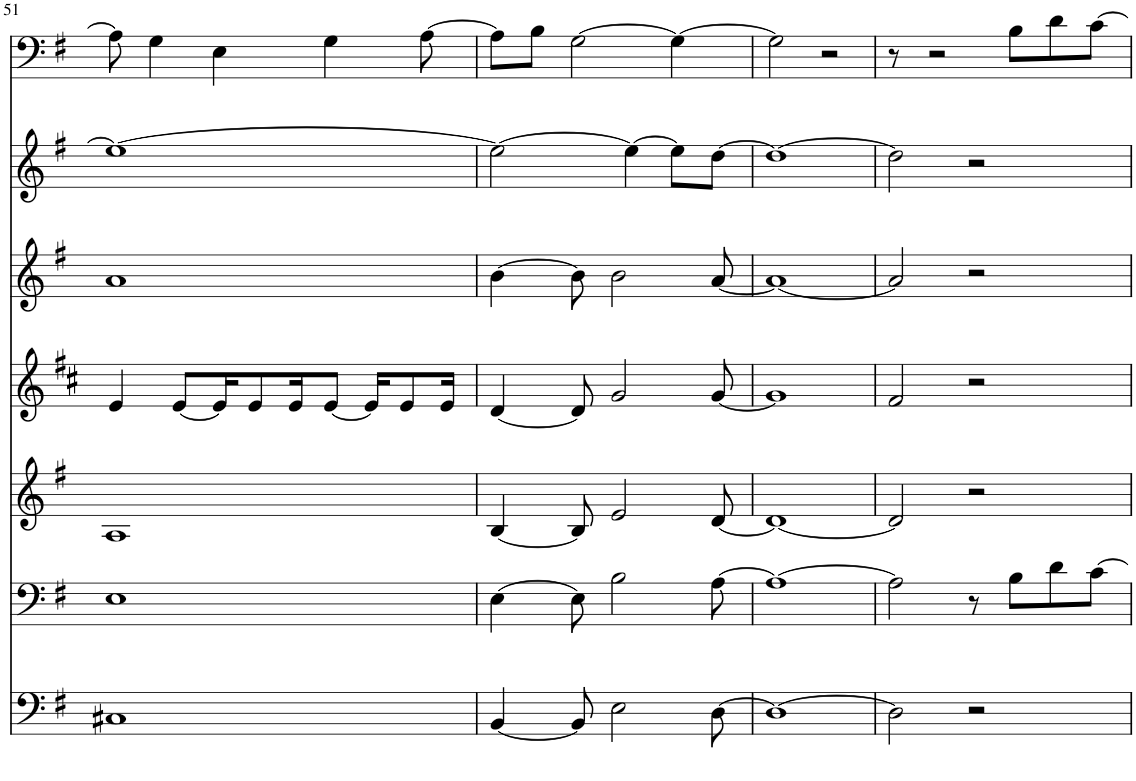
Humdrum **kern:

**kern	**kern	**kern	**kern	**kern	**kern	**kern
*part7	*part6	*part5	*part4	*part3	*part2	*part1
*staff7	*staff6	*staff5	*staff4	*staff3	*staff2	*staff1
*I"Piano	*I"Piano	*I"Piano	*I"Piano	*I"Piano	*I"Piano	*I"Piano
*I'Pno	*I'Pno	*I'Pno	*I'Pno	*I'Pno	*I'Pno	*I'Pno
!!LO:PB:g=z
*clefF4	*clefF4	*clefG2	*clefG2	*clefG2	*clefG2	*clefF4
*k[f#]	*k[f#]	*k[f#]	*k[f#c#]	*k[f#]	*k[f#]	*k[f#]
*M4/4	*M4/4	*M4/4	*M4/4	*M4/4	*M4/4	*M4/4
=51	=51	=51	=51	=51	=51	=51
1C#X	1E	1A	4e/	1a	1ee_	8A\]
.	.	.	.	.	.	4G\
.	.	.	[8e/L	.	.	.
.	.	.	16e/K]	.	.	4E\
.	.	.	8e/	.	.	.
.	.	.	16e/K	.	.	.
.	.	.	[8e/J	.	.	4G\
.	.	.	16e/KL]	.	.	.
.	.	.	8e/	.	.	.
.	.	.	.	.	.	[8A\
.	.	.	16e/Jk	.	.	.
=52	=52	=52	=52	=52	=52	=52
[4BB/	[4E\	[4B/	[4d/	[4b\	2ee\_	8A\L]
.	.	.	.	.	.	8B\J
8BB/]	8E\]	8B/]	8d/]	8b\]	.	[2G\
2E\	2B\	2e/	2g/	2b\	.	.
.	.	.	.	.	4ee\_	.
.	.	.	.	.	8ee\L]	4G\_
[8D\	[8A\	[8d/	[8g/	[8a/	[8dd\J	.
=53	=53	=53	=53	=53	=53	=53
1D_	1A_	1d_	1g]	1a_	1dd_	2G\]
.	.	.	.	.	.	2r
=54	=54	=54	=54	=54	=54	=54
2D\]	2A\]	2d/]	2f#/	2a/]	2dd\]	8r
.	.	.	.	.	.	2r
2r	8r	2r	2r	2r	2r	.
.	8B\L	.	.	.	.	8B\L
.	8d\	.	.	.	.	8d\
.	[8c\J	.	.	.	.	[8c\J
=	=	=	=	=	=	=
*-	*-	*-	*-	*-	*-	*-
